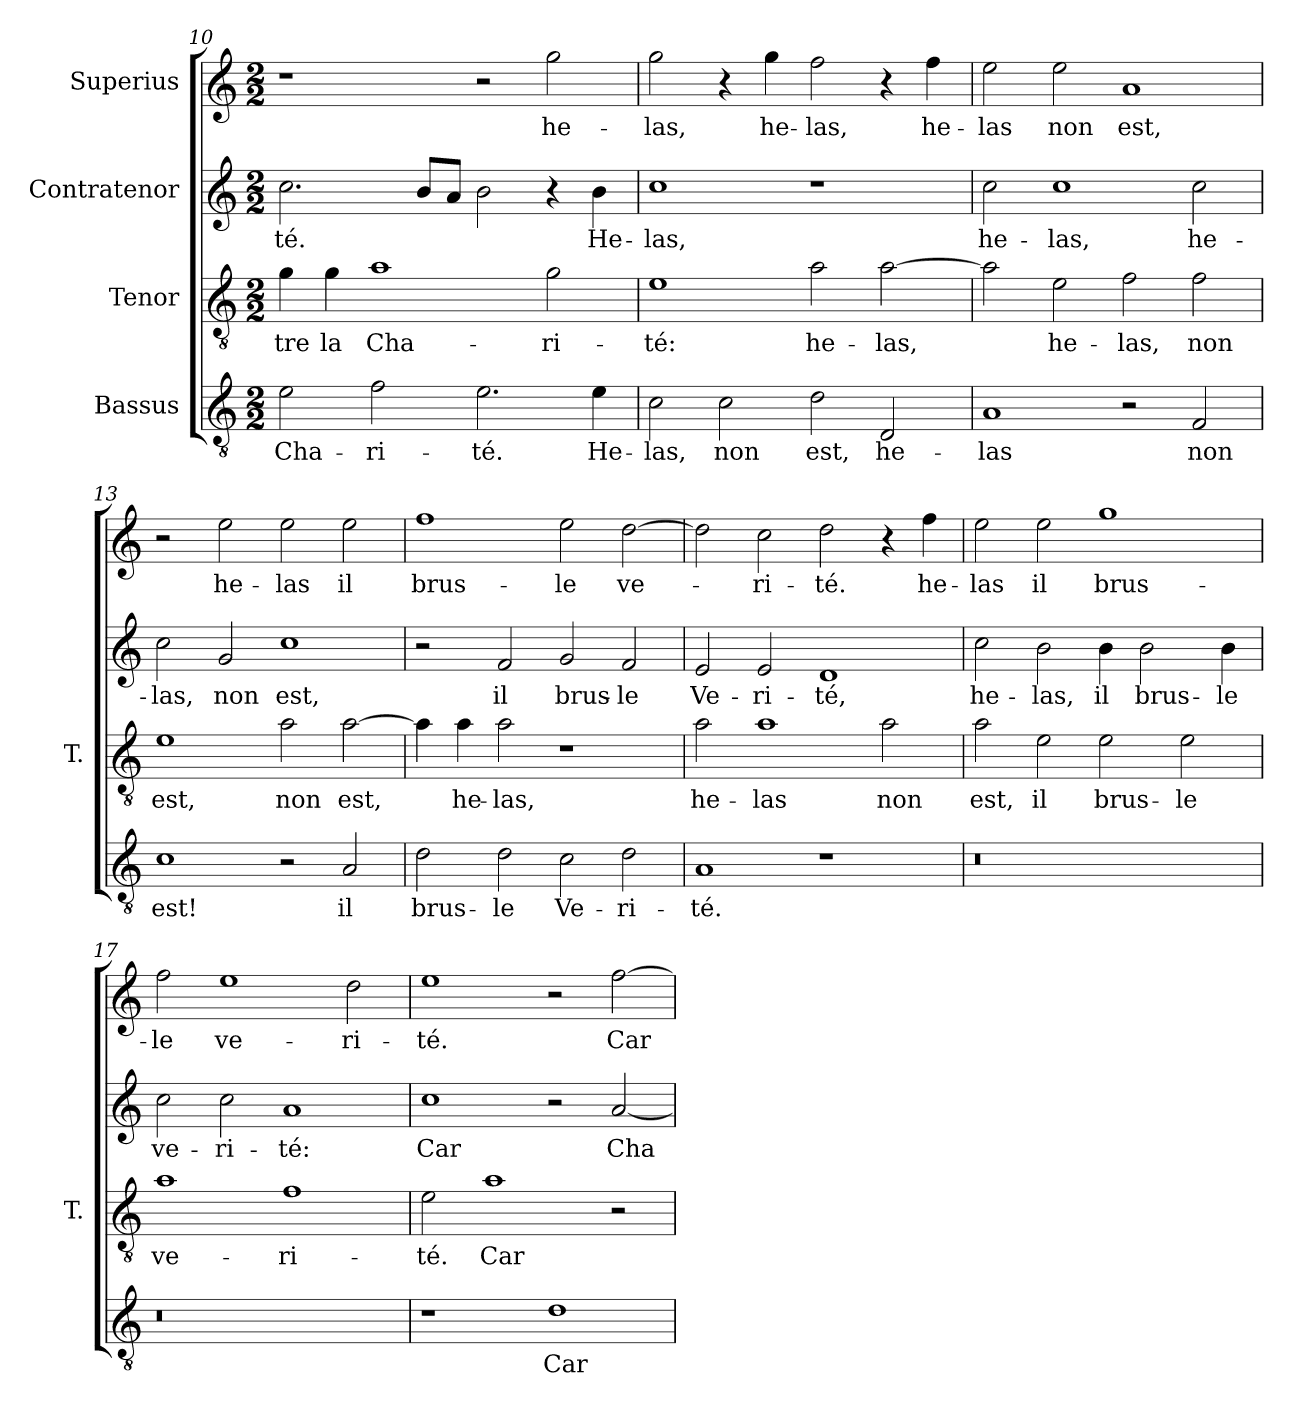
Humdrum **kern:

**kern	**text	**kern	**text	**kern	**text	**kern	**text
*part4	*part4	*part3	*part3	*part2	*part2	*part1	*part1
*staff4	*staff4	*staff3	*staff3	*staff2	*staff2	*staff1	*staff1
*I"Bassus	*	*I"Tenor	*	*I"Contratenor	*	*I"Superius	*
*	*	*I'T.	*	*	*	*	*
*clefGv2	*	*clefGv2	*	*clefG2	*	*clefG2	*
*ITrd7c12	*	*ITrd7c12	*	*	*	*	*
*k[]	*	*k[]	*	*k[]	*	*k[]	*
*C:	*	*C:	*	*C:	*	*C:	*
*M2/2	*	*M2/2	*	*M2/2	*	*M2/2	*
=10	=10	=10	=10	=10	=10	=10	=10
2E\	Cha-	4G\	-tre	2.cc\	-té.	1r	.
.	.	4G\	la	.	.	.	.
2F\	-ri-	1A\	Cha-	.	.	.	.
.	.	.	.	8b/L	.	.	.
.	.	.	.	8a/J	.	.	.
2.E\	-té.	.	.	2b\	.	2r	.
.	.	2G\	-ri-	4r	.	2gg\	he-
4E\	He-	.	.	4b\	He-	.	.
=11	=11	=11	=11	=11	=11	=11	=11
2C\	-las,	1E\	-té:	1cc\	-las,	2gg\	-las,
2C\	non	.	.	.	.	4r	.
.	.	.	.	.	.	4gg\	he-
2D\	est,	2A\	he-	1r	.	2ff\	-las,
2DD/	he-	[2A\	-las,	.	.	4r	.
.	.	.	.	.	.	4ff\	he-
!!LO:LB:g=z
=12	=12	=12	=12	=12	=12	=12	=12
1AA/	-las	2A\]	.	2cc\	he-	2ee\	-las
.	.	2E\	he-	1cc\	-las,	2ee\	non
2r	.	2F\	-las,	.	.	1a/	est,
2FF/	non	2F\	non	2cc\	he-	.	.
=13	=13	=13	=13	=13	=13	=13	=13
1C\	est!	1E\	est,	2cc\	-las,	2r	.
.	.	.	.	2g/	non	2ee\	he-
2r	.	2A\	non	1cc\	est,	2ee\	-las
2AA/	il	[2A\	est,	.	.	2ee\	il
=14	=14	=14	=14	=14	=14	=14	=14
2D\	brus-	4A\]	.	2r	.	1ff\	brus-
.	.	4A\	he-	.	.	.	.
2D\	-le	2A\	-las,	2f/	il	.	.
2C\	Ve-	1r	.	2g/	brus-	2ee\	-le
2D\	-ri-	.	.	2f/	-le	[2dd\	ve-
=15	=15	=15	=15	=15	=15	=15	=15
1AA/	-té.	2A\	he-	2e/	Ve-	2dd\]	.
.	.	1A\	-las	2e/	-ri-	2cc\	-ri-
1r	.	.	.	1d/	-té,	2dd\	-té.
.	.	2A\	non	.	.	4r	.
.	.	.	.	.	.	4ff\	he-
!!LO:PB:g=z
=16	=16	=16	=16	=16	=16	=16	=16
!LO:N:vis=0	!	!	!	!	!	!	!
1r	.	2A\	est,	2cc\	he-	2ee\	-las
.	.	2E\	il	2b\	-las,	2ee\	il
1ryy	.	2E\	brus-	4b\	il	1gg\	brus-
.	.	.	.	2b\	brus-	.	.
.	.	2E\	-le	.	.	.	.
.	.	.	.	4b\	-le	.	.
=17	=17	=17	=17	=17	=17	=17	=17
!LO:N:vis=0	!	!	!	!	!	!	!
1r	.	1A\	ve-	2cc\	ve-	2ff\	-le
.	.	.	.	2cc\	-ri-	1ee\	ve-
1ryy	.	1F\	-ri-	1a/	-té:	.	.
.	.	.	.	.	.	2dd\	-ri-
=18	=18	=18	=18	=18	=18	=18	=18
1r	.	2E\	-té.	1cc\	Car	1ee\	-té.
.	.	1A\	Car	.	.	.	.
1D\	Car	.	.	2r	.	2r	.
.	.	2r	.	[2a/	Cha-	[2ff\	Car
=	=	=	=	=	=	=	=
*-	*-	*-	*-	*-	*-	*-	*-
